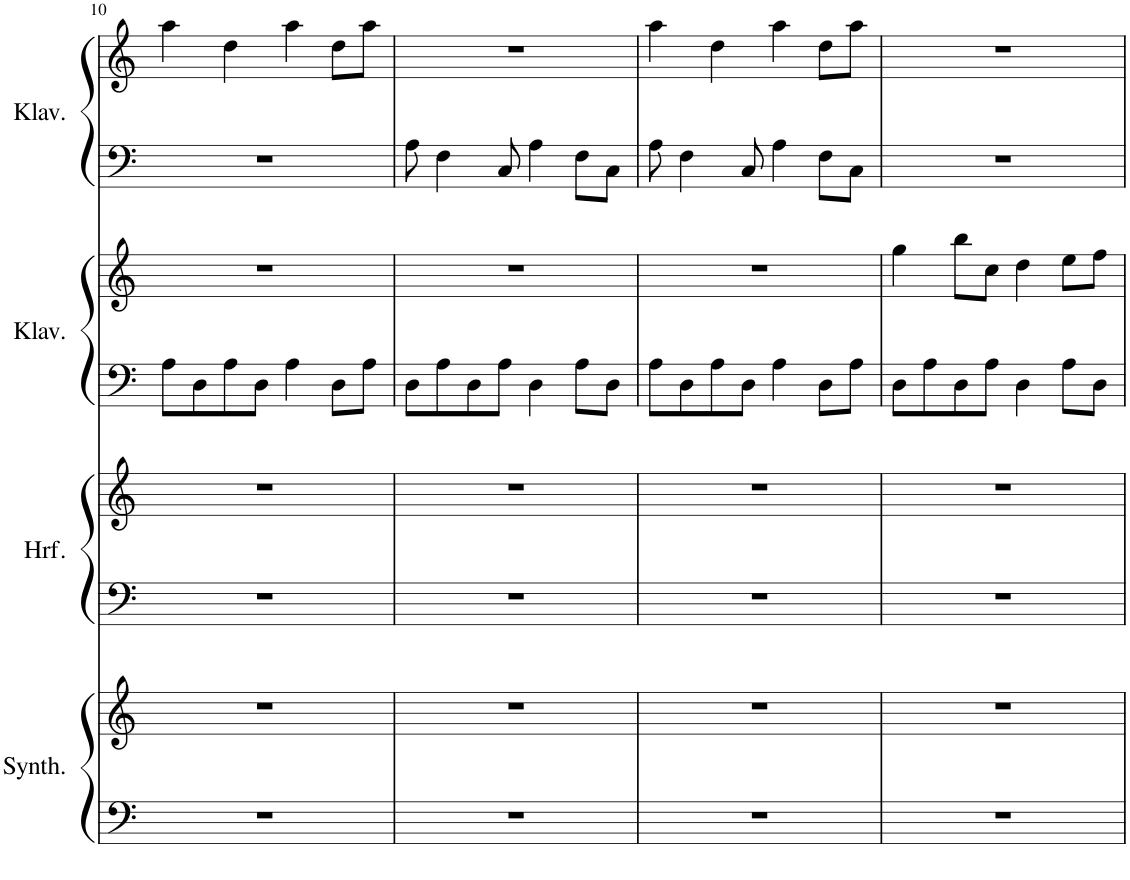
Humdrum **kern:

**kern	**kern	**kern	**kern	**kern	**kern	**kern	**kern
*part4	*part4	*part3	*part3	*part2	*part2	*part1	*part1
*staff8	*staff7	*staff6	*staff5	*staff4	*staff3	*staff2	*staff1
*I"Pad Synthesizer, Warm Pad	*	*I"Harfe, Harp	*	*I"Klavier, Piano	*	*I"Klavier, Piano	*
*I'Synth.	*	*I'Hrf.	*	*I'Klav.	*	*I'Klav.	*
!!LO:PB:g=z
*clefF4	*clefG2	*clefF4	*clefG2	*clefF4	*clefG2	*clefF4	*clefG2
*k[]	*k[]	*k[]	*k[]	*k[]	*k[]	*k[]	*k[]
*M4/4	*M4/4	*M4/4	*M4/4	*M4/4	*M4/4	*M4/4	*M4/4
=10	=10	=10	=10	=10	=10	=10	=10
1r	1r	1r	1r	8A\L	1r	1r	4aa\
.	.	.	.	8D\	.	.	.
.	.	.	.	8A\	.	.	4dd\
.	.	.	.	8D\J	.	.	.
.	.	.	.	4A\	.	.	4aa\
.	.	.	.	8D\L	.	.	8dd\L
.	.	.	.	8A\J	.	.	8aa\J
=11	=11	=11	=11	=11	=11	=11	=11
1r	1r	1r	1r	8D\L	1r	8A\	1r
.	.	.	.	8A\	.	4F\	.
.	.	.	.	8D\	.	.	.
.	.	.	.	8A\J	.	8C/	.
.	.	.	.	4D\	.	4A\	.
.	.	.	.	8A\L	.	8F\L	.
.	.	.	.	8D\J	.	8C\J	.
=12	=12	=12	=12	=12	=12	=12	=12
1r	1r	1r	1r	8A\L	1r	8A\	4aa\
.	.	.	.	8D\	.	4F\	.
.	.	.	.	8A\	.	.	4dd\
.	.	.	.	8D\J	.	8C/	.
.	.	.	.	4A\	.	4A\	4aa\
.	.	.	.	8D\L	.	8F\L	8dd\L
.	.	.	.	8A\J	.	8C\J	8aa\J
=13	=13	=13	=13	=13	=13	=13	=13
1r	1r	1r	1r	8D\L	4gg\	1r	1r
.	.	.	.	8A\	.	.	.
.	.	.	.	8D\	8bb\L	.	.
.	.	.	.	8A\J	8cc\J	.	.
.	.	.	.	4D\	4dd\	.	.
.	.	.	.	8A\L	8ee\L	.	.
.	.	.	.	8D\J	8ff\J	.	.
=	=	=	=	=	=	=	=
*-	*-	*-	*-	*-	*-	*-	*-
